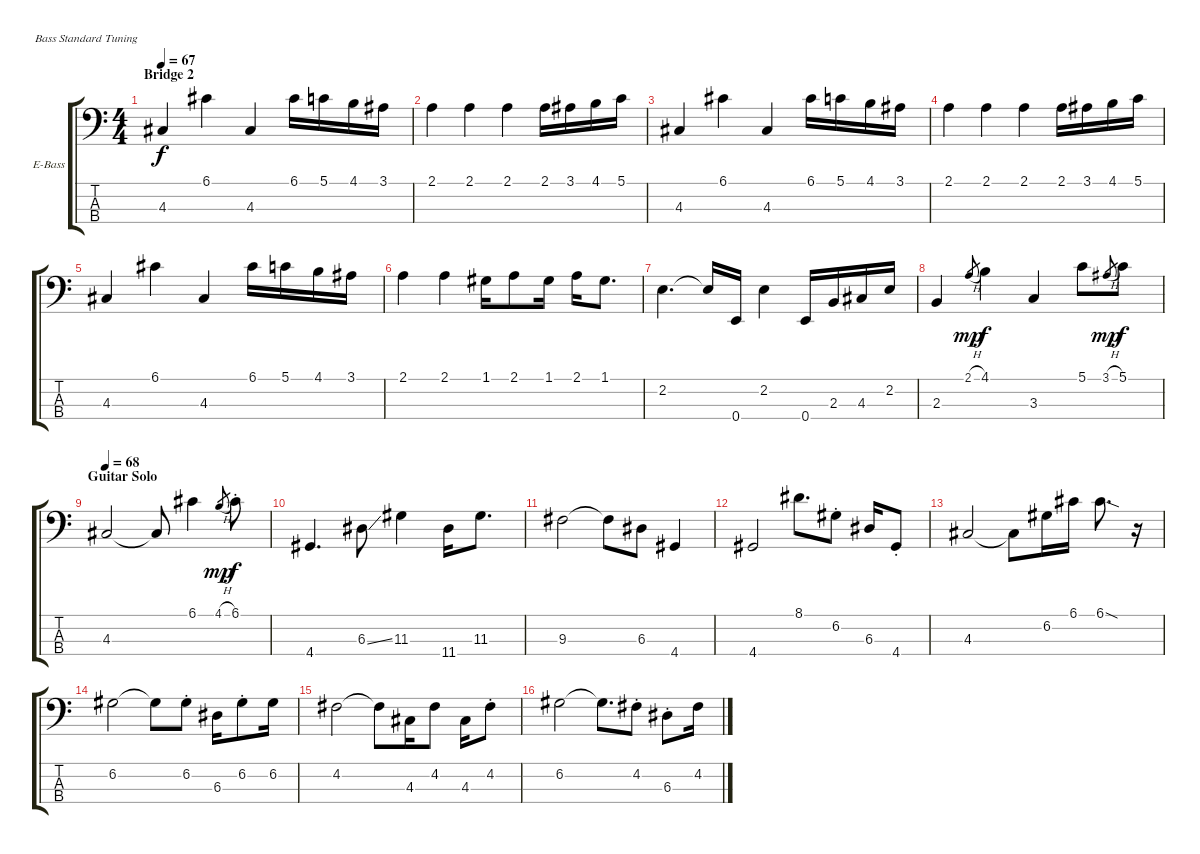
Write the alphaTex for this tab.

\bracketExtendMode groupsimilarinstruments
\firstSystemTrackNameOrientation horizontal
\otherSystemsTrackNameOrientation horizontal
\track ("Roger" "E-Bass") {instrument electricbasspick}
\staff {score tabs}
\tuning (G2 D2 A1 E1)
\ts (4 4)
\section ("" "Bridge 2")
\tempo 67
\clef f4
\ks c
4.3.4{dy f} 6.1.4 4.3.4 6.1.16 5.1.16 4.1.16 3.1.16 |
2.1.4 2.1.4 2.1.4 2.1.16 3.1.16 4.1.16 5.1.16 |
4.3.4 6.1.4 4.3.4 6.1.16 5.1.16 4.1.16 3.1.16 |
2.1.4 2.1.4 2.1.4 2.1.16 3.1.16 4.1.16 5.1.16 |
4.3.4 6.1.4 4.3.4 6.1.16 5.1.16 4.1.16 3.1.16 |
2.1.4 2.1.4 1.1.16 2.1.8 1.1.16 2.1.16 1.1.8{d} |
2.2.4{d} 2.2{t}.16 0.4.16 2.2.4 0.4.16 2.3.16 4.3.16 2.2.16 |
2.3.4 2.1{h}.8{gr dy mp} 4.1.4{dy f} 3.3.4 5.1.8 3.1{h}.8{gr dy mp} 5.1.8{dy f} |
\section ("" "Guitar Solo")
\tempo 68
4.3.2 4.3{t}.8 6.1.4 4.1{h}.8{gr dy mp} 6.1{st}.8{dy f} |
4.4.4{d} 6.3{ss}.8 11.3.4 11.4.16 11.3.8{d} |
9.3.2 9.3{t}.8 6.3.8 4.4.4 |
4.4.2 8.1.8{d} 6.2{st}.8 6.3.16 4.4{st}.8 |
4.3.2 4.3{t}.8 6.2.16 6.1.16 6.1{sod}.8{d} r.16 |
6.2.2 6.2{t}.8 6.2{st}.8 6.3.16 6.2{st}.8 6.2.16 |
4.2.2 4.2{t}.8 4.3.16 4.2.8 4.3.16 4.2{st}.8 |
6.2.2 6.2{t}.8{d} 4.2{st}.8 6.3{st}.8 4.2.16
